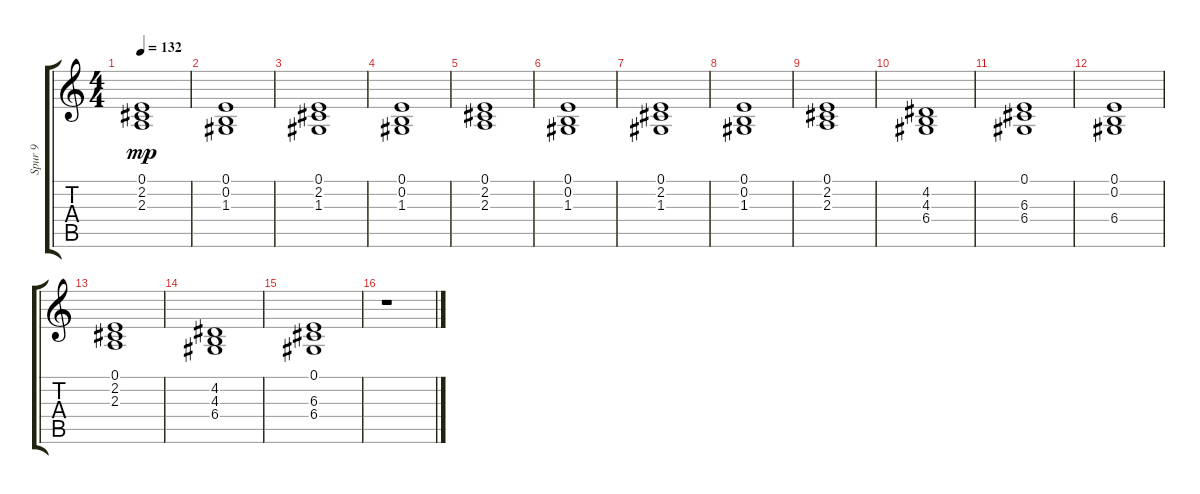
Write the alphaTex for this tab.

\track ("Spur 9" "Spur 9") {instrument pad3polysynth}
\staff {score tabs}
\tuning (E4 B3 G3 D3 A2 E2) {hide}
\ts (4 4)
\tempo 132
\clef g2
\ks c
(0.1 2.2 2.3).1{dy mp} |
(0.1 0.2 1.3).1 |
(0.1 2.2 1.3).1 |
(0.1 0.2 1.3).1 |
(0.1 2.2 2.3).1 |
(0.1 0.2 1.3).1 |
(0.1 2.2 1.3).1 |
(0.1 0.2 1.3).1 |
(0.1 2.2 2.3).1 |
(4.2 4.3 6.4).1 |
(0.1 6.3 6.4).1 |
(0.1 0.2 6.4).1 |
(0.1 2.2 2.3).1 |
(4.2 4.3 6.4).1 |
(0.1 6.3 6.4).1 |
r.1
